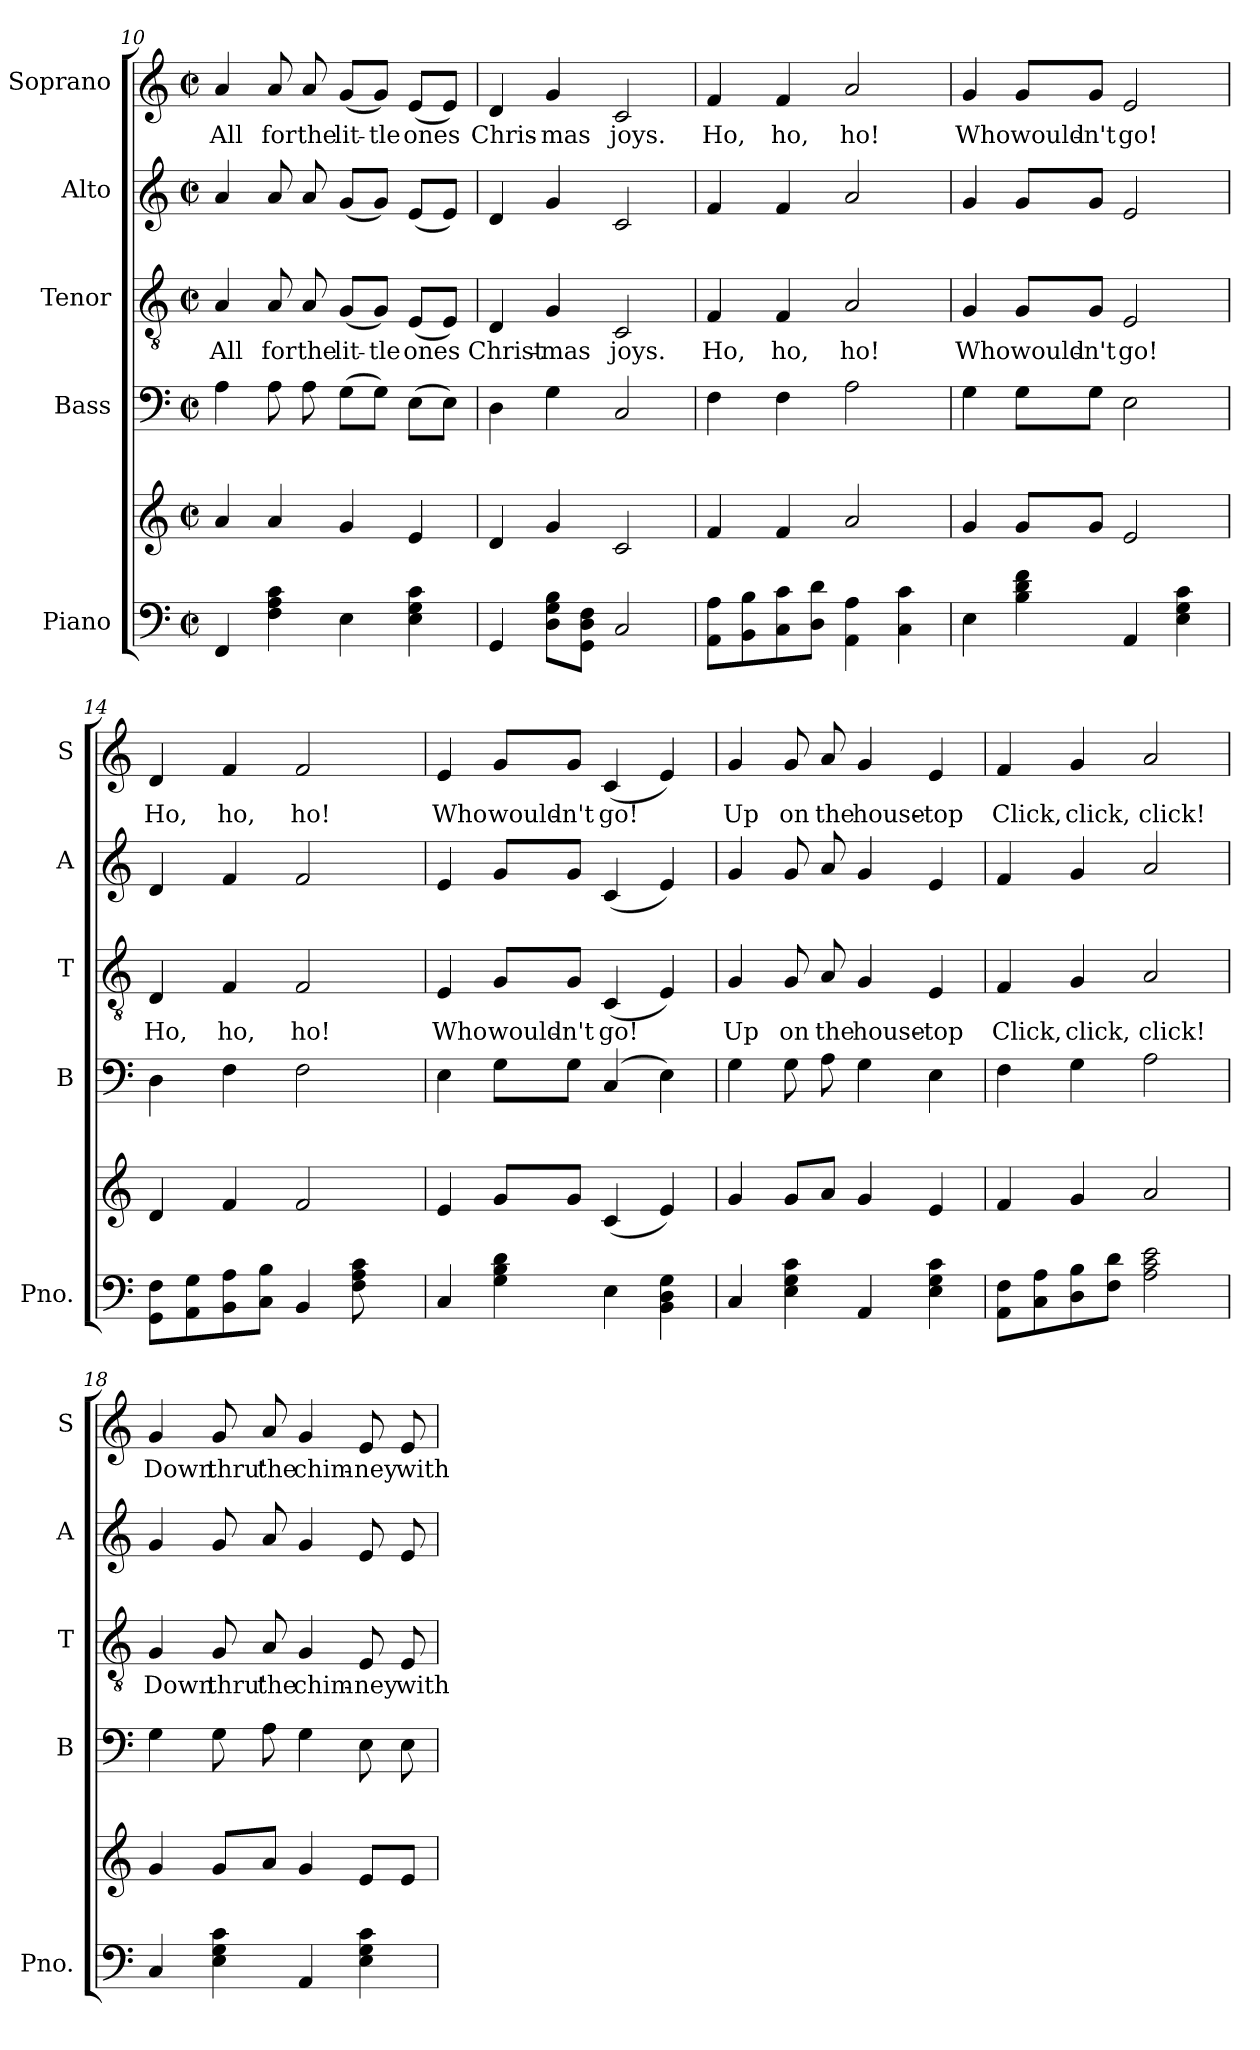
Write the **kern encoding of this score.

**kern	**kern	**kern	**kern	**text	**kern	**kern	**text
*part5	*part5	*part4	*part3	*part3	*part2	*part1	*part1
*staff6	*staff5	*staff4	*staff3	*staff3	*staff2	*staff1	*staff1
*I"Piano	*	*I"Bass	*I"Tenor	*	*I"Alto	*I"Soprano	*
*I'Pno.	*	*I'B	*I'T	*	*I'A	*I'S	*
!!LO:PB:g=z
*clefF4	*clefG2	*clefF4	*clefGv2	*	*clefG2	*clefG2	*
*k[]	*k[]	*k[]	*k[]	*	*k[]	*k[]	*
*C:	*C:	*C:	*C:	*	*C:	*C:	*
*M2/2	*M2/2	*M2/2	*M2/2	*	*M2/2	*M2/2	*
*met(c|)	*met(c|)	*met(c|)	*met(c|)	*	*met(c|)	*met(c|)	*
=10	=10	=10	=10	=10	=10	=10	=10
!	!	!	!	!LO:LY:b	!	!	!LO:LY:b
4FF/	4a/	4A\	4A/	All	4a/	4a/	All
!	!	!	!	!LO:LY:b	!	!	!LO:LY:b
4F\ 4A\ 4c\	4a/	8A\	8A/	for	8a/	8a/	for
!	!	!	!	!LO:LY:b	!	!	!LO:LY:b
.	.	8A\	8A/	the	8a/	8a/	the
!	!	!	!	!LO:LY:b	!	!	!LO:LY:b
4E\	4g/	(>8G\L	(<8G/L	lit-	(<8g/L	(<8g/L	lit-
!	!	!	!	!LO:LY:b	!	!	!LO:LY:b
.	.	8G\J)	8G/J)	-tle	8g/J)	8g/J)	-tle
!	!	!	!	!LO:LY:b	!	!	!LO:LY:b
4E\ 4G\ 4c\	4e/	(>8E\L	(<8E/L	ones	(<8e/L	(<8e/L	ones
.	.	8E\J)	8E/J)	.	8e/J)	8e/J)	.
=11	=11	=11	=11	=11	=11	=11	=11
!	!	!	!	!LO:LY:b	!	!	!LO:LY:b
4GG/	4d/	4D\	4D/	Christ-	4d/	4d/	Chris-
!	!	!	!	!LO:LY:b	!	!	!LO:LY:b
8D\ 8G\ 8B\L	4g/	4G\	4G/	-mas	4g/	4g/	-mas
8GG\ 8D\ 8F\J	.	.	.	.	.	.	.
!	!	!	!	!LO:LY:b	!	!	!LO:LY:b
2C/	2c/	2C/	2C/	joys.	2c/	2c/	joys.
=12	=12	=12	=12	=12	=12	=12	=12
!	!	!	!	!LO:LY:b	!	!	!LO:LY:b
8AA\ 8A\L	4f/	4F\	4F/	Ho,	4f/	4f/	Ho,
8BB\ 8B\	.	.	.	.	.	.	.
!	!	!	!	!LO:LY:b	!	!	!LO:LY:b
8C\ 8c\	4f/	4F\	4F/	ho,	4f/	4f/	ho,
8D\ 8d\J	.	.	.	.	.	.	.
!	!	!	!	!LO:LY:b	!	!	!LO:LY:b
4AA\ 4A\	2a/	2A\	2A/	ho!	2a/	2a/	ho!
4C\ 4c\	.	.	.	.	.	.	.
=13	=13	=13	=13	=13	=13	=13	=13
!	!	!	!	!LO:LY:b	!	!	!LO:LY:b
4E\	4g/	4G\	4G/	Who	4g/	4g/	Who
!	!	!	!	!LO:LY:b	!	!	!LO:LY:b
4B\ 4d\ 4f\	8g/L	8G\L	8G/L	would-	8g/L	8g/L	would-
!	!	!	!	!LO:LY:b	!	!	!LO:LY:b
.	8g/J	8G\J	8G/J	-n't	8g/J	8g/J	-n't
!	!	!	!	!LO:LY:b	!	!	!LO:LY:b
4AA/	2e/	2E\	2E/	go!	2e/	2e/	go!
4E\ 4G\ 4c\	.	.	.	.	.	.	.
!!LO:LB:g=z
=14	=14	=14	=14	=14	=14	=14	=14
!	!	!	!	!LO:LY:b	!	!	!LO:LY:b
8GG\ 8F\L	4d/	4D\	4D/	Ho,	4d/	4d/	Ho,
8AA\ 8G\	.	.	.	.	.	.	.
!	!	!	!	!LO:LY:b	!	!	!LO:LY:b
8BB\ 8A\	4f/	4F\	4F/	ho,	4f/	4f/	ho,
8C\ 8B\J	.	.	.	.	.	.	.
!	!	!	!	!LO:LY:b	!	!	!LO:LY:b
4BB/	2f/	2F\	2F/	ho!	2f/	2f/	ho!
8F\ 8A\ 8c\	.	.	.	.	.	.	.
8ryy	.	.	.	.	.	.	.
=15	=15	=15	=15	=15	=15	=15	=15
!	!	!	!	!LO:LY:b	!	!	!LO:LY:b
4C/	4e/	4E\	4E/	Who	4e/	4e/	Who
!	!	!	!	!LO:LY:b	!	!	!LO:LY:b
4G\ 4B\ 4d\	8g/L	8G\L	8G/L	would-	8g/L	8g/L	would-
!	!	!	!	!LO:LY:b	!	!	!LO:LY:b
.	8g/J	8G\J	8G/J	-n't	8g/J	8g/J	-n't
!	!	!	!	!LO:LY:b	!	!	!LO:LY:b
4E\	(<4c/	(4C/	(<4C/	go!	(<4c/	(<4c/	go!
4BB\ 4D\ 4G\	4e/)	4E\)	4E/)	.	4e/)	4e/)	.
=16	=16	=16	=16	=16	=16	=16	=16
!	!	!	!	!LO:LY:b	!	!	!LO:LY:b
4C/	4g/	4G\	4G/	Up	4g/	4g/	Up
!	!	!	!	!LO:LY:b	!	!	!LO:LY:b
4E\ 4G\ 4c\	8g/L	8G\	8G/	on	8g/	8g/	on
!	!	!	!	!LO:LY:b	!	!	!LO:LY:b
.	8a/J	8A\	8A/	the	8a/	8a/	the
!	!	!	!	!LO:LY:b	!	!	!LO:LY:b
4AA/	4g/	4G\	4G/	house-	4g/	4g/	house-
!	!	!	!	!LO:LY:b	!	!	!LO:LY:b
4E\ 4G\ 4c\	4e/	4E\	4E/	-top	4e/	4e/	-top
=17	=17	=17	=17	=17	=17	=17	=17
!	!	!	!	!LO:LY:b	!	!	!LO:LY:b
8AA\ 8F\L	4f/	4F\	4F/	Click,	4f/	4f/	Click,
8C\ 8A\	.	.	.	.	.	.	.
!	!	!	!	!LO:LY:b	!	!	!LO:LY:b
8D\ 8B\	4g/	4G\	4G/	click,	4g/	4g/	click,
8F\ 8d\J	.	.	.	.	.	.	.
!	!	!	!	!LO:LY:b	!	!	!LO:LY:b
2A\ 2c\ 2e\	2a/	2A\	2A/	click!	2a/	2a/	click!
!!LO:PB:g=z
=18	=18	=18	=18	=18	=18	=18	=18
!	!	!	!	!LO:LY:b	!	!	!LO:LY:b
4C/	4g/	4G\	4G/	Down	4g/	4g/	Down
!	!	!	!	!LO:LY:b	!	!	!LO:LY:b
4E\ 4G\ 4c\	8g/L	8G\	8G/	thru'	8g/	8g/	thru'
!	!	!	!	!LO:LY:b	!	!	!LO:LY:b
.	8a/J	8A\	8A/	the	8a/	8a/	the
!	!	!	!	!LO:LY:b	!	!	!LO:LY:b
4AA/	4g/	4G\	4G/	chim-	4g/	4g/	chim-
!	!	!	!	!LO:LY:b	!	!	!LO:LY:b
4E\ 4G\ 4c\	8e/L	8E\	8E/	-ney	8e/	8e/	-ney
!	!	!	!	!LO:LY:b	!	!	!LO:LY:b
.	8e/J	8E\	8E/	with	8e/	8e/	with
=	=	=	=	=	=	=	=
*-	*-	*-	*-	*-	*-	*-	*-
